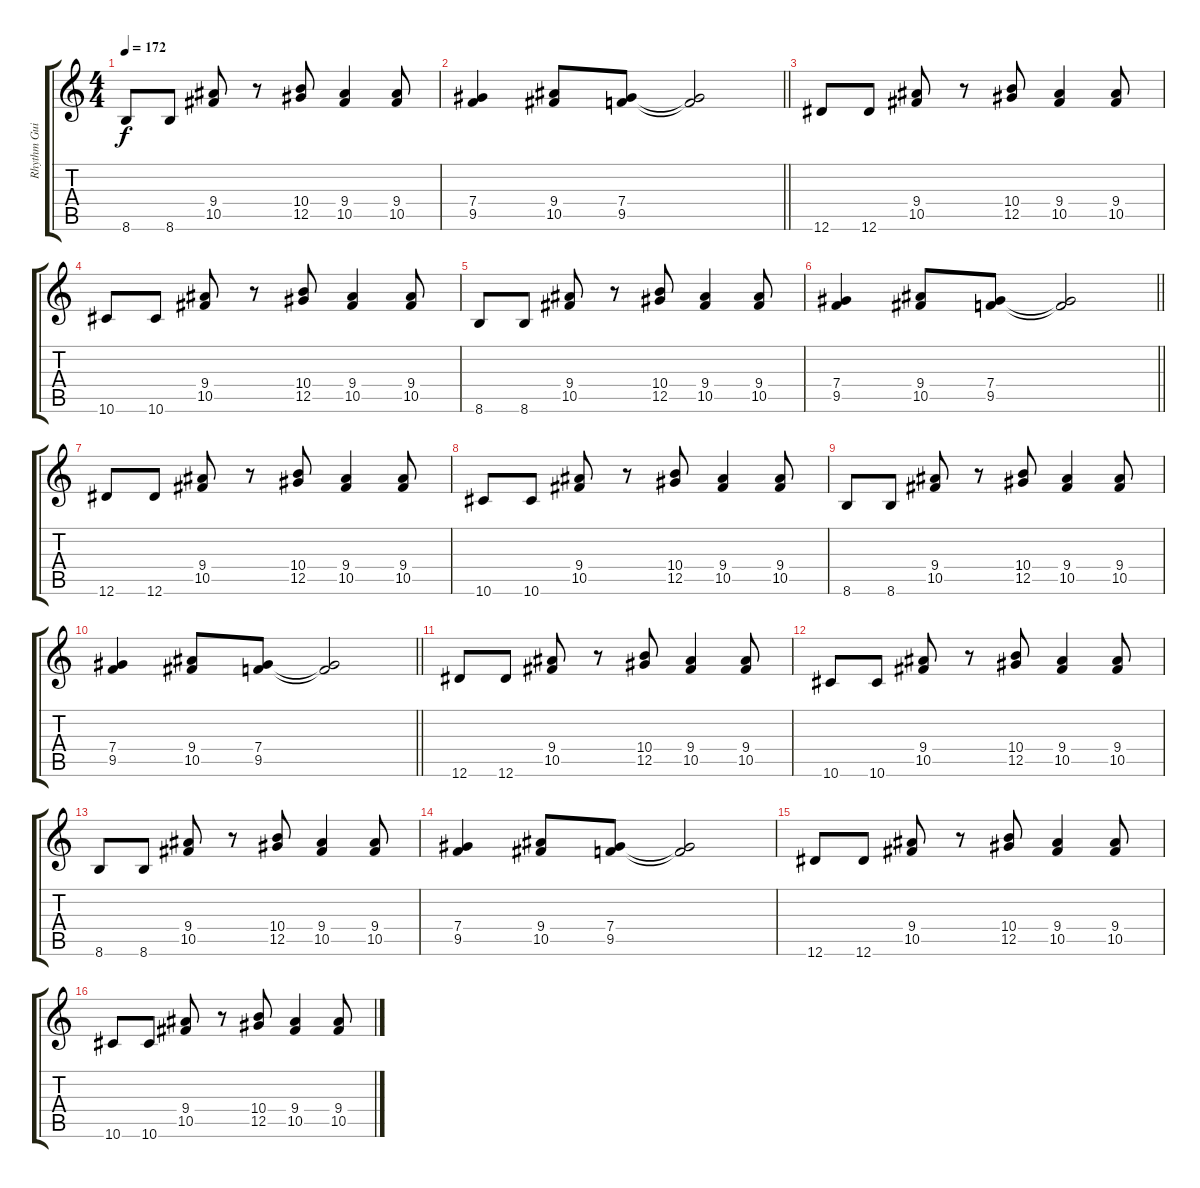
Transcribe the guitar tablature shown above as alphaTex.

\track ("Rhythm Guitar 2: Pata " "Rhythm Gui") {instrument distortionguitar}
\staff {score tabs}
\tuning (Eb4 Bb3 Gb3 Db3 Ab2 Eb2) {hide}
\ts (4 4)
\tempo 172
\clef g2
\ks c
8.6.8{dy f} 8.6.8 (9.4 10.5).8 r.8 (10.4 12.5).8 (9.4 10.5).4 (9.4 10.5).8 |
\barLineRight lightlight
(7.4 9.5).4 (9.4 10.5).8 (7.4 9.5).8 (7.4{t} 9.5{t}).2 |
12.6.8 12.6.8 (9.4 10.5).8 r.8 (10.4 12.5).8 (9.4 10.5).4 (9.4 10.5).8 |
10.6.8 10.6.8 (9.4 10.5).8 r.8 (10.4 12.5).8 (9.4 10.5).4 (9.4 10.5).8 |
8.6.8 8.6.8 (9.4 10.5).8 r.8 (10.4 12.5).8 (9.4 10.5).4 (9.4 10.5).8 |
\barLineRight lightlight
(7.4 9.5).4 (9.4 10.5).8 (7.4 9.5).8 (7.4{t} 9.5{t}).2 |
12.6.8 12.6.8 (9.4 10.5).8 r.8 (10.4 12.5).8 (9.4 10.5).4 (9.4 10.5).8 |
10.6.8 10.6.8 (9.4 10.5).8 r.8 (10.4 12.5).8 (9.4 10.5).4 (9.4 10.5).8 |
8.6.8 8.6.8 (9.4 10.5).8 r.8 (10.4 12.5).8 (9.4 10.5).4 (9.4 10.5).8 |
\barLineRight lightlight
(7.4 9.5).4 (9.4 10.5).8 (7.4 9.5).8 (7.4{t} 9.5{t}).2 |
12.6.8 12.6.8 (9.4 10.5).8 r.8 (10.4 12.5).8 (9.4 10.5).4 (9.4 10.5).8 |
10.6.8 10.6.8 (9.4 10.5).8 r.8 (10.4 12.5).8 (9.4 10.5).4 (9.4 10.5).8 |
8.6.8 8.6.8 (9.4 10.5).8 r.8 (10.4 12.5).8 (9.4 10.5).4 (9.4 10.5).8 |
(7.4 9.5).4 (9.4 10.5).8 (7.4 9.5).8 (7.4{t} 9.5{t}).2 |
12.6.8 12.6.8 (9.4 10.5).8 r.8 (10.4 12.5).8 (9.4 10.5).4 (9.4 10.5).8 |
10.6.8 10.6.8 (9.4 10.5).8 r.8 (10.4 12.5).8 (9.4 10.5).4 (9.4 10.5).8
